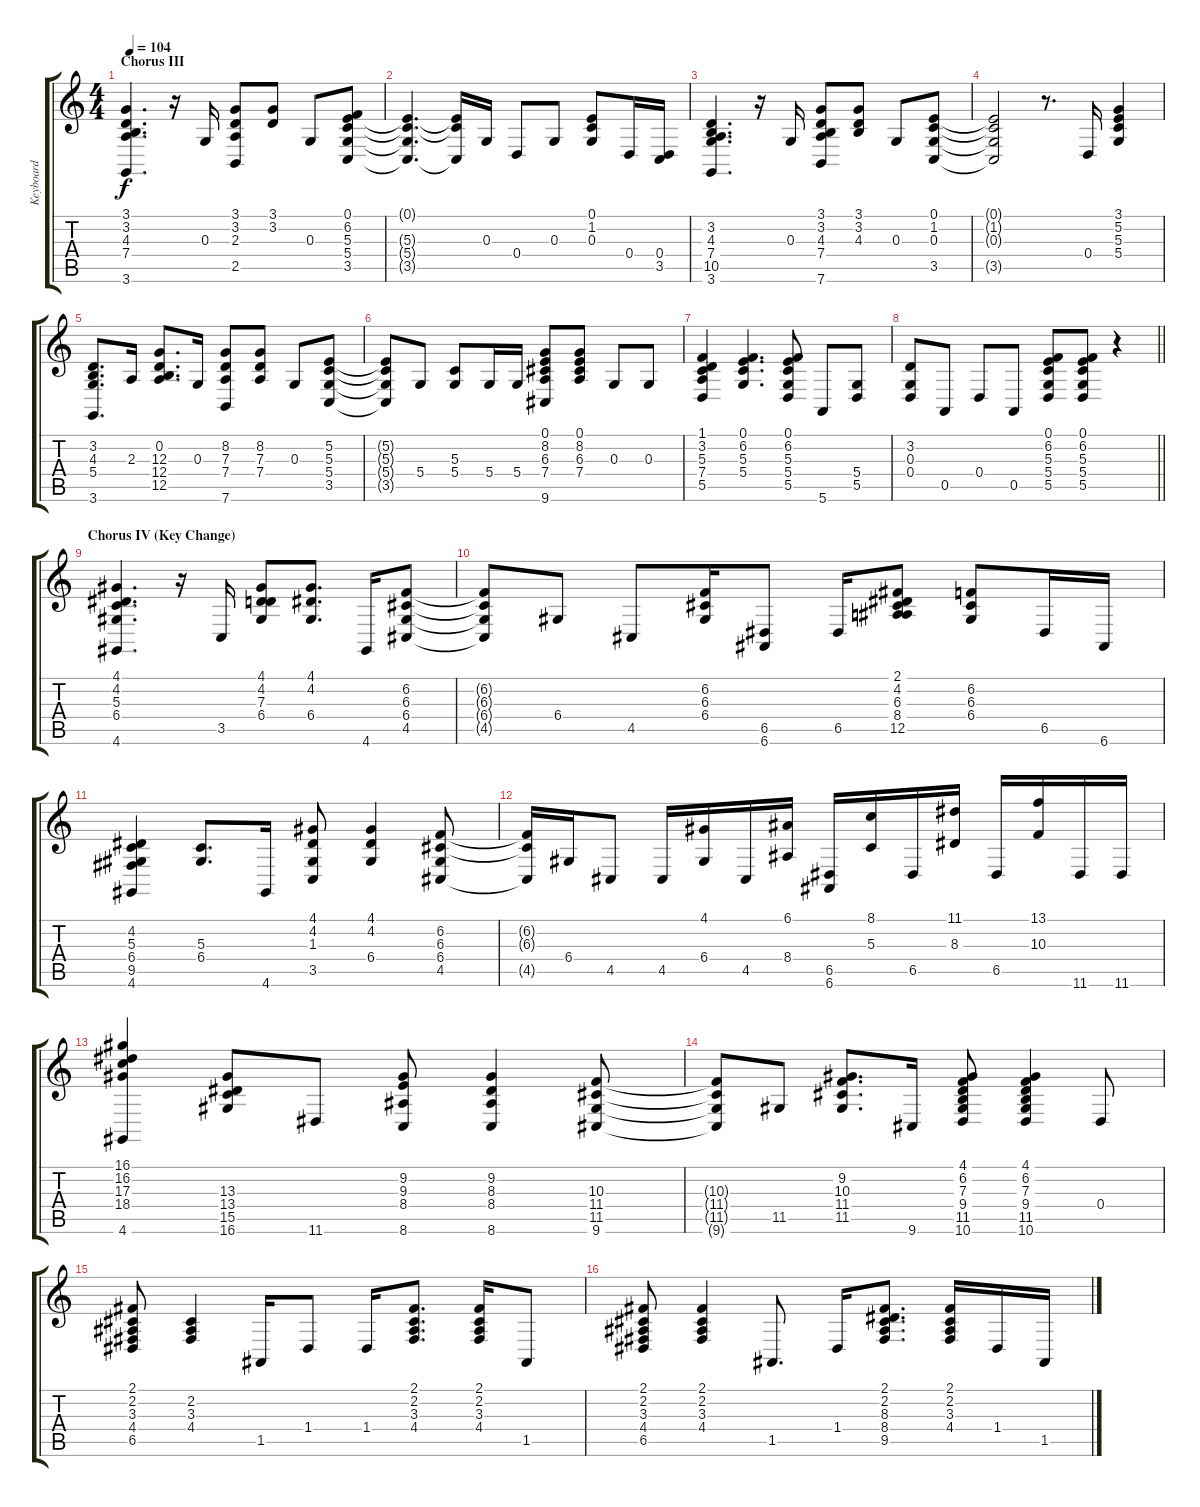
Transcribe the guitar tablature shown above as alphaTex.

\track ("Keyboard" "Keyboard") {instrument brightacousticpiano}
\staff {score tabs}
\tuning (E4 B3 G3 D3 A2 E2) {hide}
\ts (4 4)
\section ("" "Chorus III")
\tempo 104
\clef g2
\ks c
(3.1 3.2 4.3 7.4 3.6).4{d dy f} r.16 0.3.16 (3.1 3.2 2.3 2.5).8 (3.1 3.2).8 0.3.8 (0.1 6.2 5.3 5.4 3.5).8 |
(0.1{t} 5.3{t} 5.4{t} 3.5{t}).4{d} (0.1{t} 5.3{t} 3.5{t}).16 0.3.16 0.4.8 0.3.8 (0.1 1.2 0.3).8 0.4.16 (0.4 3.5).16 |
(3.2 4.3 7.4 10.5 3.6).4{d} r.16 0.3.16 (3.1 3.2 4.3 7.4 7.6).8 (3.1 3.2 4.3).8 0.3.8 (0.1 1.2 0.3 3.5).8 |
(0.1{t} 1.2{t} 0.3{t} 3.5{t}).2 r.8{d} 0.4.16 (3.1 5.2 5.3 5.4).4 |
(3.2 4.3 5.4 3.6).8{d} 2.3.16 (0.2 12.3 12.4 12.5).8{d} 0.3.16 (8.2 7.3 7.4 7.6).8 (8.2 7.3 7.4).8 0.3.8 (5.2 5.3 5.4 3.5).8 |
(5.2{t} 5.3{t} 5.4{t} 3.5{t}).8 5.4.8 (5.3 5.4).8 5.4.16 5.4.16 (0.1 8.2 6.3 7.4 9.6).8 (0.1 8.2 6.3 7.4).8 0.3.8 0.3.8 |
(1.1 3.2 5.3 7.4 5.5).4 (0.1 6.2 5.3 5.4).4{d} (0.1 6.2 5.3 5.4 5.5).8 5.6.8 (5.4 5.5).8 |
\barLineRight lightlight
(3.2 0.3 0.4).8 0.5.8 0.4.8 0.5.8 (0.1 6.2 5.3 5.4 5.5).8 (0.1 6.2 5.3 5.4 5.5).8 r.4 |
\section ("" "Chorus IV (Key Change)")
(4.1 4.2 5.3 6.4 4.6).4{d} r.16 3.5.16 (4.1 4.2 7.3 6.4).8 (4.1 4.2 6.4).8{d} 4.6.16 (6.2 6.3 6.4 4.5).8 |
(6.2{t} 6.3{t} 6.4{t} 4.5{t}).8 6.4.8 4.5.8 (6.2 6.3 6.4).16 (6.5 6.6).8 6.5.16 (2.1 4.2 6.3 8.4 12.5).8 (6.2 6.3 6.4).8 6.5.16 6.6.16 |
(4.2 5.3 6.4 9.5 4.6).4 (5.3 6.4).8{d} 4.6.16 (4.1 4.2 1.3 3.5).8 (4.1 4.2 6.4).4 (6.2 6.3 6.4 4.5).8 |
(6.2{t} 6.3{t} 4.5{t}).16 6.4.16 4.5.8 4.5.16 (4.1 6.4).16 4.5.16 (6.1 8.4).16 (6.5 6.6).16 (8.1 5.3).16 6.5.16 (11.1 8.3).16 6.5.16 (13.1 10.3).16 11.6.16 11.6.16 |
(16.1 16.2 17.3 18.4 4.6).4 (13.3 13.4 15.5 16.6).8 11.6.8 (9.2 9.3 8.4 8.6).8 (9.2 8.3 8.4 8.6).4 (10.3 11.4 11.5 9.6).8 |
(10.3{t} 11.4{t} 11.5{t} 9.6{t}).8 11.5.8 (9.2 10.3 11.4 11.5).8{d} 9.6.16 (4.1 6.2 7.3 9.4 11.5 10.6).8 (4.1 6.2 7.3 9.4 11.5 10.6).4 0.4.8 |
(2.1 2.2 3.3 4.4 6.5).8 (2.2 3.3 4.4).4 1.5.16 1.4.8 1.4.16 (2.1 2.2 3.3 4.4).8{d} (2.1 2.2 3.3 4.4).16 1.5.8 |
(2.1 2.2 3.3 4.4 6.5).8 (2.1 2.2 3.3 4.4).4 1.5.8{d} 1.4.16 (2.1 2.2 8.3 8.4 9.5).8{d} (2.1 2.2 3.3 4.4).16 1.4.16 1.5.16
